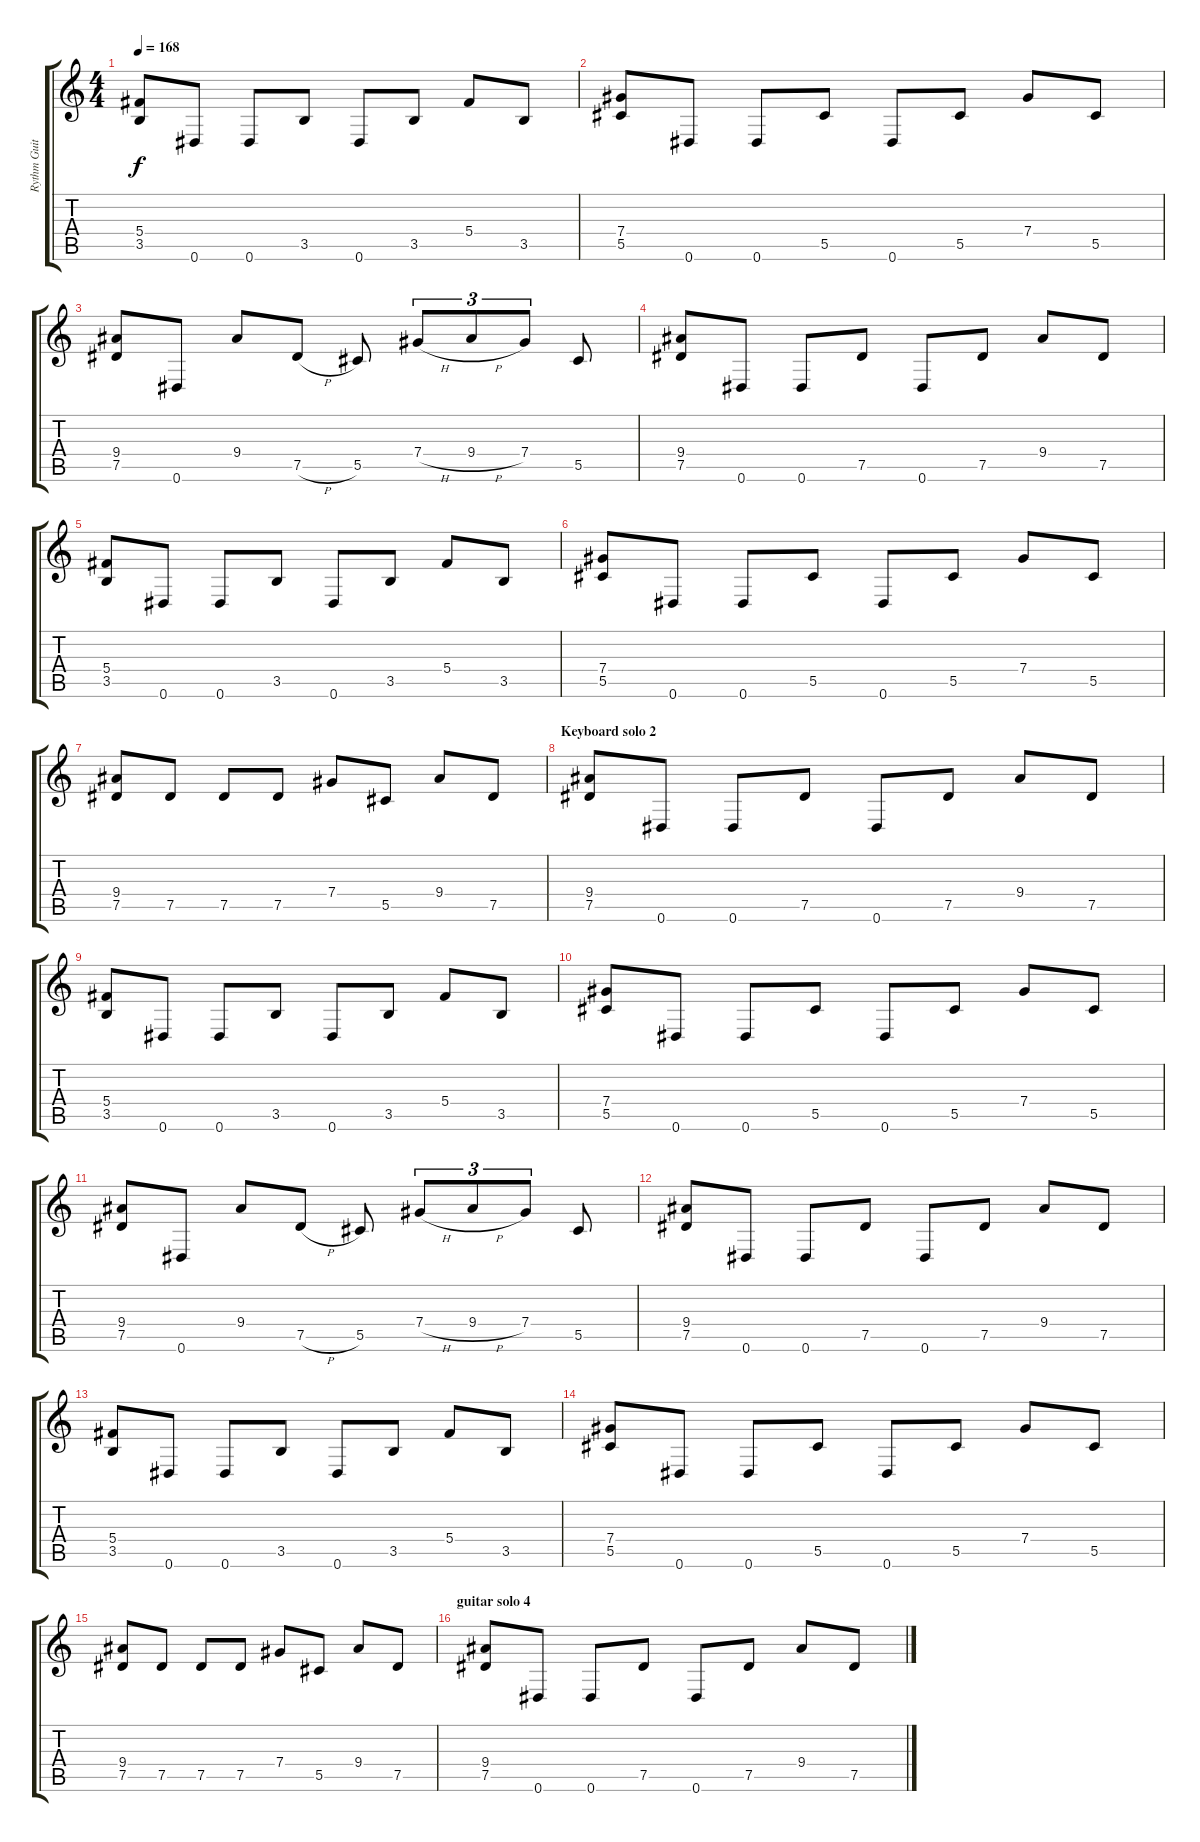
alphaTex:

\track ("Rythm Guitar" "Rythm Guit") {instrument distortionguitar}
\staff {score tabs}
\tuning (Eb4 Bb3 Gb3 Db3 Ab2 Eb2) {hide}
\ts (4 4)
\tempo 168
\clef g2
\ks c
(5.4 3.5).8{dy f} 0.6.8 0.6.8 3.5.8 0.6.8 3.5.8 5.4.8 3.5.8 |
(7.4 5.5).8 0.6.8 0.6.8 5.5.8 0.6.8 5.5.8 7.4.8 5.5.8 |
(9.4 7.5).8 0.6.8 9.4.8 7.5{h}.8 5.5.8 7.4{h}.8{tu (3 2)} 9.4{h}.8{tu (3 2)} 7.4.8{tu (3 2)} 5.5.8 |
(9.4 7.5).8 0.6.8 0.6.8 7.5.8 0.6.8 7.5.8 9.4.8 7.5.8 |
(5.4 3.5).8 0.6.8 0.6.8 3.5.8 0.6.8 3.5.8 5.4.8 3.5.8 |
(7.4 5.5).8 0.6.8 0.6.8 5.5.8 0.6.8 5.5.8 7.4.8 5.5.8 |
(9.4 7.5).8 7.5.8 7.5.8 7.5.8 7.4.8 5.5.8 9.4.8 7.5.8 |
\section ("" "Keyboard solo 2")
(9.4 7.5).8 0.6.8 0.6.8 7.5.8 0.6.8 7.5.8 9.4.8 7.5.8 |
(5.4 3.5).8 0.6.8 0.6.8 3.5.8 0.6.8 3.5.8 5.4.8 3.5.8 |
(7.4 5.5).8 0.6.8 0.6.8 5.5.8 0.6.8 5.5.8 7.4.8 5.5.8 |
(9.4 7.5).8 0.6.8 9.4.8 7.5{h}.8 5.5.8 7.4{h}.8{tu (3 2)} 9.4{h}.8{tu (3 2)} 7.4.8{tu (3 2)} 5.5.8 |
(9.4 7.5).8 0.6.8 0.6.8 7.5.8 0.6.8 7.5.8 9.4.8 7.5.8 |
(5.4 3.5).8 0.6.8 0.6.8 3.5.8 0.6.8 3.5.8 5.4.8 3.5.8 |
(7.4 5.5).8 0.6.8 0.6.8 5.5.8 0.6.8 5.5.8 7.4.8 5.5.8 |
(9.4 7.5).8 7.5.8 7.5.8 7.5.8 7.4.8 5.5.8 9.4.8 7.5.8 |
\section ("" "guitar solo 4")
(9.4 7.5).8 0.6.8 0.6.8 7.5.8 0.6.8 7.5.8 9.4.8 7.5.8
